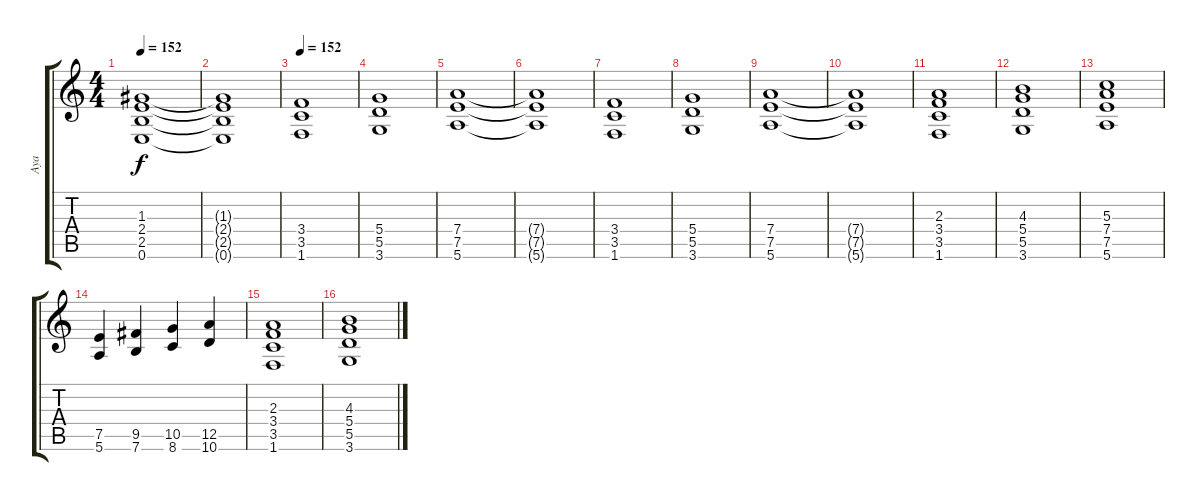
\track ("Aya" "Aya") {instrument overdrivenguitar}
\staff {score tabs}
\tuning (E4 B3 G3 D3 A2 E2) {hide}
\ts (4 4)
\tempo 152
\clef g2
\ks c
(1.3 2.4 2.5 0.6).1{dy f} |
(1.3{t} 2.4{t} 2.5{t} 0.6{t}).1 |
\tempo 152
(3.4 3.5 1.6).1 |
(5.4 5.5 3.6).1 |
(7.4 7.5 5.6).1 |
(7.4{t} 7.5{t} 5.6{t}).1 |
(3.4 3.5 1.6).1 |
(5.4 5.5 3.6).1 |
(7.4 7.5 5.6).1 |
(7.4{t} 7.5{t} 5.6{t}).1 |
(2.3 3.4 3.5 1.6).1 |
(4.3 5.4 5.5 3.6).1 |
(5.3 7.4 7.5 5.6).1 |
(7.5 5.6).4 (9.5 7.6).4 (10.5 8.6).4 (12.5 10.6).4 |
(2.3 3.4 3.5 1.6).1 |
(4.3 5.4 5.5 3.6).1
